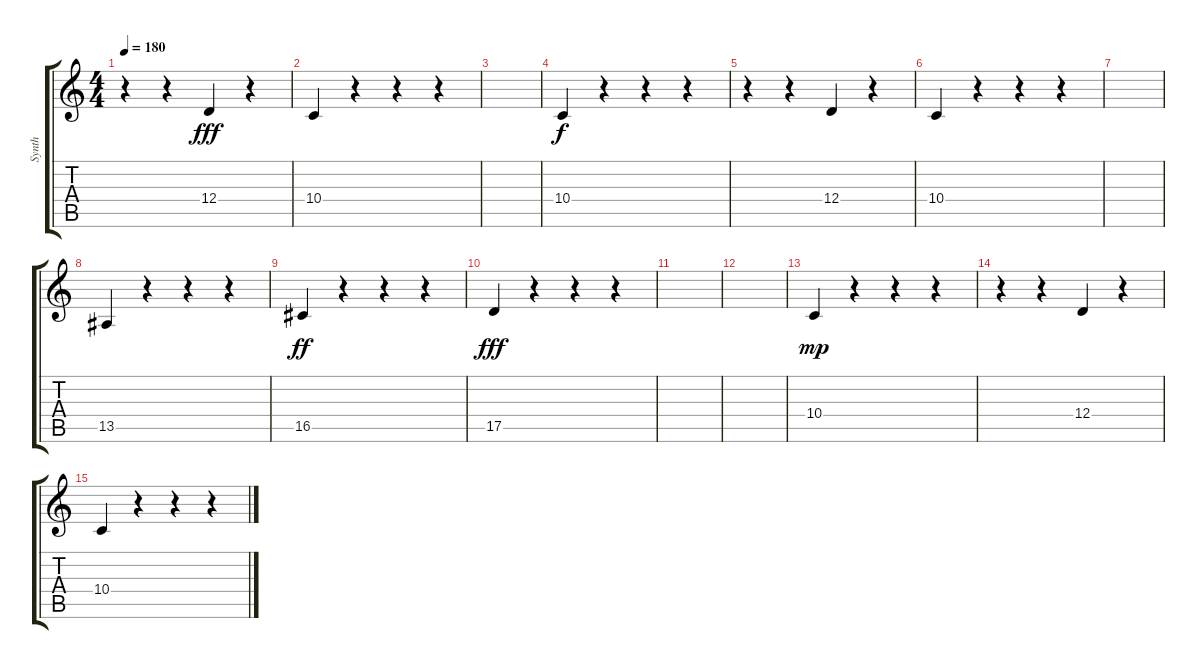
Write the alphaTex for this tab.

\track ("Synth" "Synth") {instrument synthstrings1}
\staff {score tabs}
\tuning (E4 B3 G3 D3 A2 E2) {hide}
\ts (4 4)
\tempo 180
\clef g2
\ks c
r.4{dy fff} r.4 12.4.4 r.4 |
10.4.4 r.4 r.4 r.4 |
|
10.4.4{dy f} r.4 r.4 r.4 |
r.4 r.4 12.4.4 r.4 |
10.4.4 r.4 r.4 r.4 |
|
13.5.4 r.4 r.4 r.4 |
16.5.4{dy ff} r.4 r.4 r.4 |
17.5.4{dy fff} r.4 r.4 r.4 |
|
|
10.4.4{dy mp} r.4 r.4 r.4 |
r.4 r.4 12.4.4 r.4 |
10.4.4 r.4 r.4 r.4
